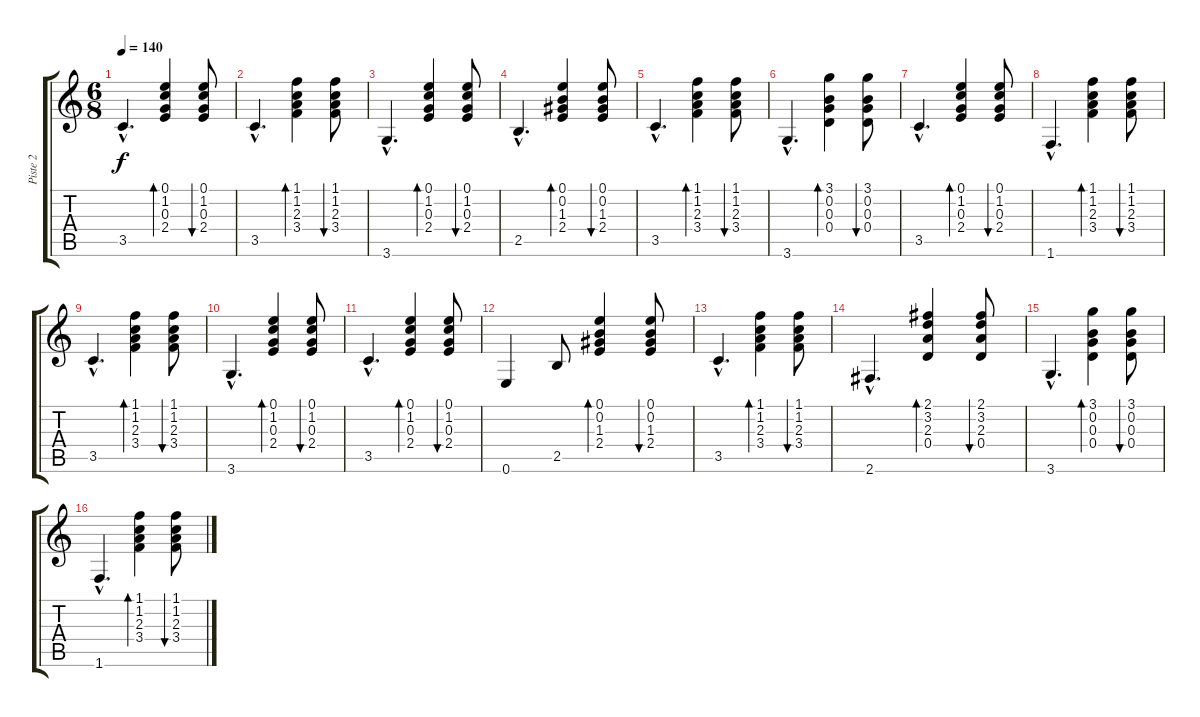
\track ("Piste 2" "Piste 2") {instrument acousticguitarnylon}
\staff {score tabs}
\tuning (E4 B3 G3 D3 A2 E2) {hide}
\ts (6 8)
\tempo 140
\clef g2
\ks c
3.5{hac}.4{d dy f} (0.1 1.2 0.3 2.4).4{bd 120} (0.1 1.2 0.3 2.4).8{bu 120} |
3.5{hac}.4{d} (1.1 1.2 2.3 3.4).4{bd 120} (1.1 1.2 2.3 3.4).8{bu 120} |
3.6{hac}.4{d} (0.1 1.2 0.3 2.4).4{bd 120} (0.1 1.2 0.3 2.4).8{bu 120} |
2.5{hac}.4{d} (0.1 0.2 1.3 2.4).4{bd 120} (0.1 0.2 1.3 2.4).8{bu 120} |
3.5{hac}.4{d} (1.1 1.2 2.3 3.4).4{bd 120} (1.1 1.2 2.3 3.4).8{bu 120} |
3.6{hac}.4{d} (3.1 0.2 0.3 0.4).4{bd 120} (3.1 0.2 0.3 0.4).8{bu 120} |
3.5{hac}.4{d} (0.1 1.2 0.3 2.4).4{bd 120} (0.1 1.2 0.3 2.4).8{bu 120} |
1.6{hac}.4{d} (1.1 1.2 2.3 3.4).4{bd 120} (1.1 1.2 2.3 3.4).8{bu 120} |
3.5{hac}.4{d} (1.1 1.2 2.3 3.4).4{bd 120} (1.1 1.2 2.3 3.4).8{bu 120} |
3.6{hac}.4{d} (0.1 1.2 0.3 2.4).4{bd 120} (0.1 1.2 0.3 2.4).8{bu 120} |
3.5{hac}.4{d} (0.1 1.2 0.3 2.4).4{bd 120} (0.1 1.2 0.3 2.4).8{bu 120} |
0.6.4 2.5.8 (0.1 0.2 1.3 2.4).4{bd 60} (0.1 0.2 1.3 2.4).8{bu 60} |
3.5{hac}.4{d} (1.1 1.2 2.3 3.4).4{bd 120} (1.1 1.2 2.3 3.4).8{bu 120} |
2.6{hac}.4{d} (2.1 3.2 2.3 0.4).4{bd 120} (2.1 3.2 2.3 0.4).8{bu 120} |
3.6{hac}.4{d} (3.1 0.2 0.3 0.4).4{bd 120} (3.1 0.2 0.3 0.4).8{bu 120} |
1.6{hac}.4{d} (1.1 1.2 2.3 3.4).4{bd 120} (1.1 1.2 2.3 3.4).8{bu 120}
